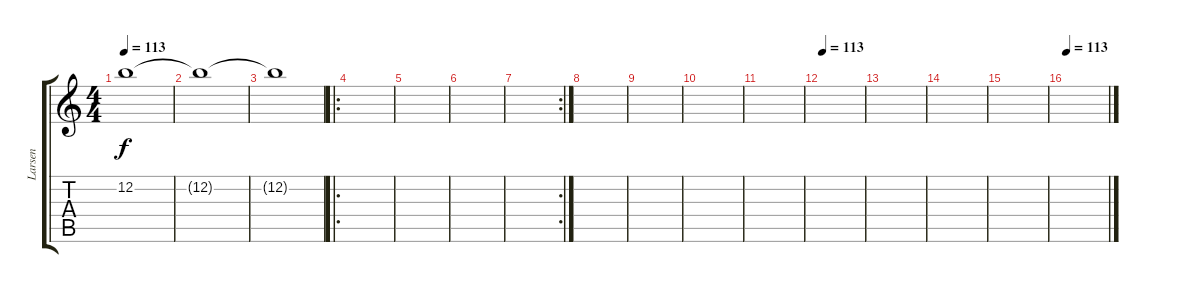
\track ("Larsen" "Larsen") {instrument distortionguitar}
\staff {score tabs}
\tuning (E4 B3 G3 D3 A2 E2) {hide}
\ts (4 4)
\tempo 113
\clef g2
\ks c
12.2{t}.1{dy f} |
12.2{t}.1 |
12.2{t}.1 |
\ro
|
|
|
\rc 2
|
|
|
|
|
\tempo 113
|
|
|
|
\tempo 113
